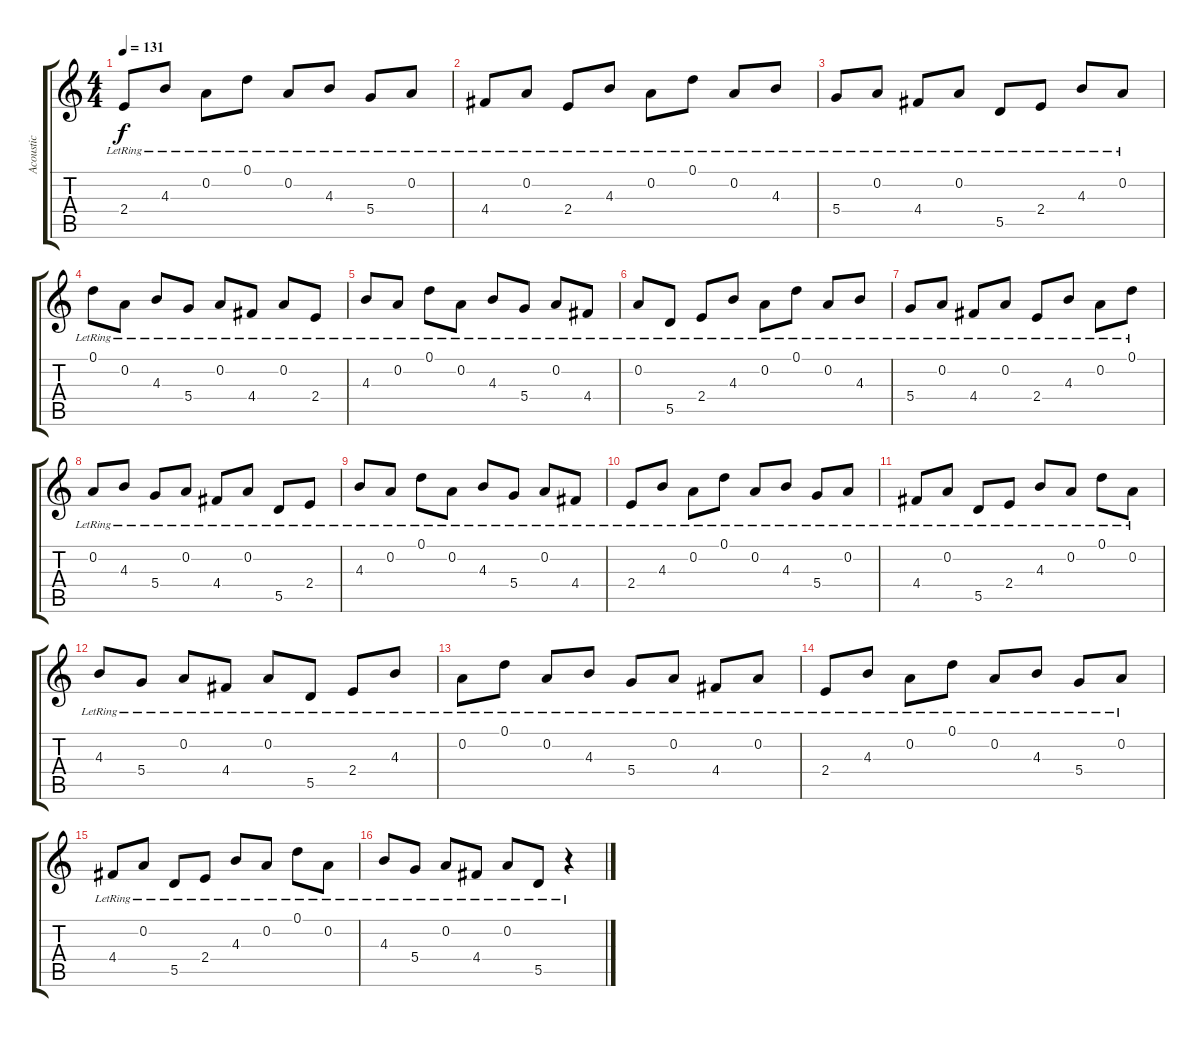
\track ("Acoustic" "Acoustic") {instrument acousticguitarsteel}
\staff {score tabs}
\tuning (D4 A3 G3 D3 A2 E2) {hide}
\ts (4 4)
\tempo 131
\clef g2
\ks c
2.4{lr}.8{dy f instrument acousticguitarsteel} 4.3{lr}.8 0.2{lr}.8 0.1{lr}.8 0.2{lr}.8 4.3{lr}.8 5.4{lr}.8 0.2{lr}.8 |
4.4{lr}.8 0.2{lr}.8 2.4{lr}.8 4.3{lr}.8 0.2{lr}.8 0.1{lr}.8 0.2{lr}.8 4.3{lr}.8 |
5.4{lr}.8 0.2{lr}.8 4.4{lr}.8 0.2{lr}.8 5.5{lr}.8 2.4{lr}.8 4.3{lr}.8 0.2{lr}.8 |
0.1{lr}.8 0.2{lr}.8 4.3{lr}.8 5.4{lr}.8 0.2{lr}.8 4.4{lr}.8 0.2{lr}.8 2.4{lr}.8 |
4.3{lr}.8 0.2{lr}.8 0.1{lr}.8 0.2{lr}.8 4.3{lr}.8 5.4{lr}.8 0.2{lr}.8 4.4{lr}.8 |
0.2{lr}.8 5.5{lr}.8 2.4{lr}.8 4.3{lr}.8 0.2{lr}.8 0.1{lr}.8 0.2{lr}.8 4.3{lr}.8 |
5.4{lr}.8 0.2{lr}.8 4.4{lr}.8 0.2{lr}.8 2.4{lr}.8 4.3{lr}.8 0.2{lr}.8 0.1{lr}.8 |
0.2{lr}.8 4.3{lr}.8 5.4{lr}.8 0.2{lr}.8 4.4{lr}.8 0.2{lr}.8 5.5{lr}.8 2.4{lr}.8 |
4.3{lr}.8 0.2{lr}.8 0.1{lr}.8 0.2{lr}.8 4.3{lr}.8 5.4{lr}.8 0.2{lr}.8 4.4{lr}.8 |
2.4{lr}.8 4.3{lr}.8 0.2{lr}.8 0.1{lr}.8 0.2{lr}.8 4.3{lr}.8 5.4{lr}.8 0.2{lr}.8 |
4.4{lr}.8 0.2{lr}.8 5.5{lr}.8 2.4{lr}.8 4.3{lr}.8 0.2{lr}.8 0.1{lr}.8 0.2{lr}.8 |
4.3{lr}.8 5.4{lr}.8 0.2{lr}.8 4.4{lr}.8 0.2{lr}.8 5.5{lr}.8 2.4{lr}.8 4.3{lr}.8 |
0.2{lr}.8 0.1{lr}.8 0.2{lr}.8 4.3{lr}.8 5.4{lr}.8 0.2{lr}.8 4.4{lr}.8 0.2{lr}.8 |
2.4{lr}.8 4.3{lr}.8 0.2{lr}.8 0.1{lr}.8 0.2{lr}.8 4.3{lr}.8 5.4{lr}.8 0.2{lr}.8 |
4.4{lr}.8 0.2{lr}.8 5.5{lr}.8 2.4{lr}.8 4.3{lr}.8 0.2{lr}.8 0.1{lr}.8 0.2{lr}.8 |
4.3{lr}.8 5.4{lr}.8 0.2{lr}.8 4.4{lr}.8 0.2{lr}.8 5.5{lr}.8 r.4
